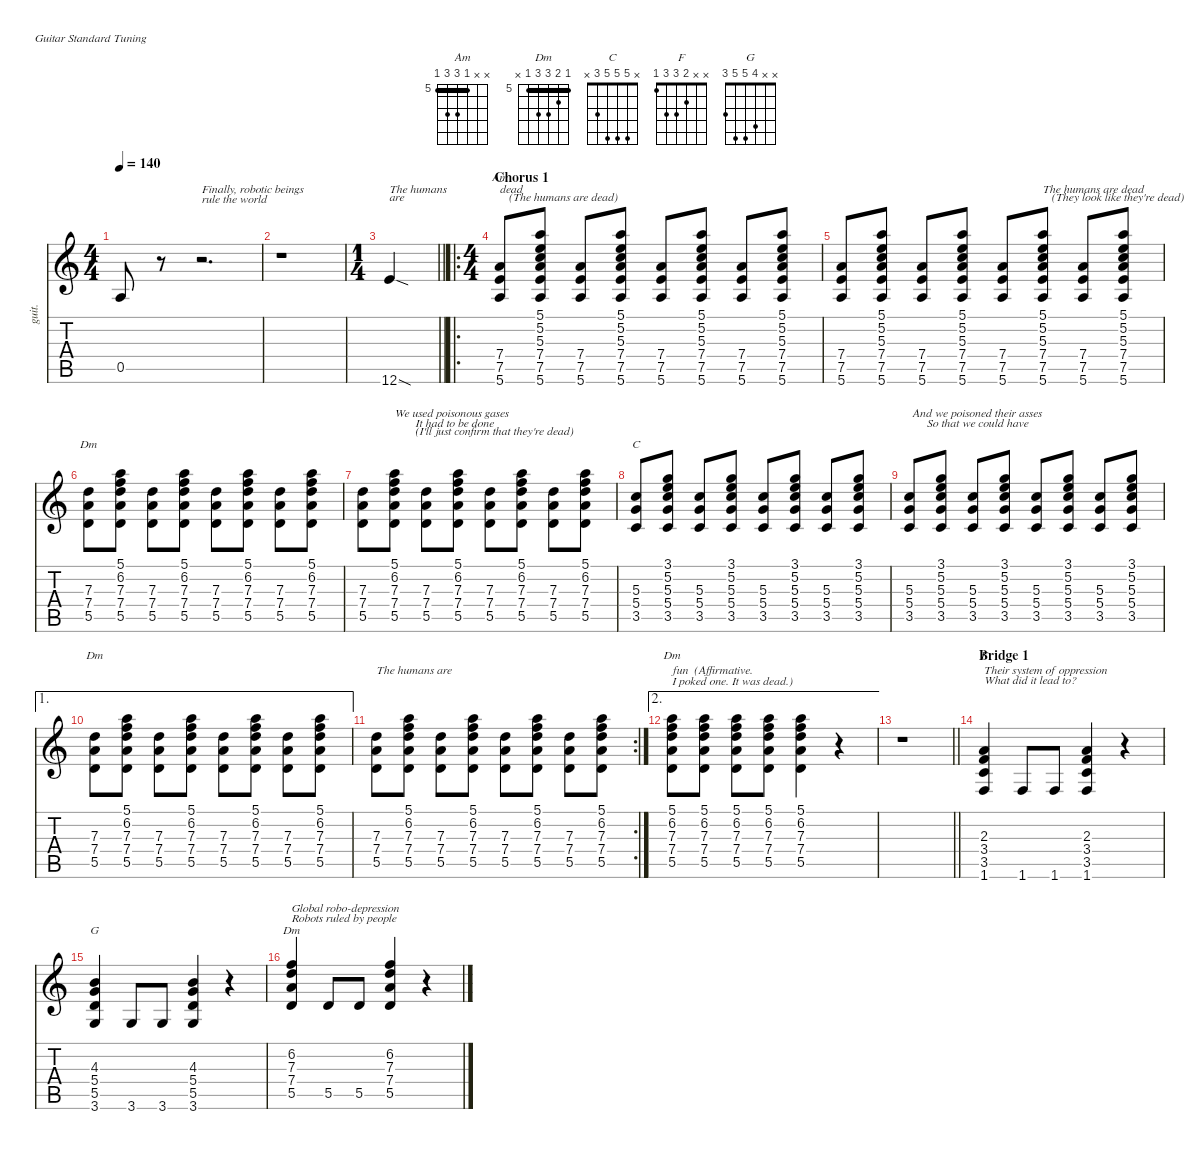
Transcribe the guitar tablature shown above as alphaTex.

\defaultSystemsLayout 4
\hideDynamics
\bracketExtendMode nobrackets
\otherSystemsTrackNameOrientation horizontal
\track ("Guitar1,2-2" "guit.") {defaultSystemsLayout 4 instrument acousticguitarnylon}
\staff {score tabs}
\tuning (E4 B3 G3 D3 A2 E2)
\chord ("Am" x x 5 7 7 5) {firstfret 5 showfingering false barre 5}
\chord ("Dm" x 6 7 7 5 x) {firstfret 5 showfingering false}
\chord ("C" x 5 5 5 3 x) {showfingering false}
\chord ("Dm" 5 6 7 7 5 x) {firstfret 5 showfingering false barre 5}
\chord ("F" x x 2 3 3 1) {showfingering false}
\chord ("G" x x 4 5 5 3) {showfingering false}
\ts (4 4)
\tempo 140
\clef g2
\ks aminor
0.5.8{dy f} r.8 r.2{d txt "Finally, robotic beings \nrule the world"} |
r.1 |
\ts (1 4)
\beaming (8 2)
\barLineRight lightlight
12.6{sod}.4{txt "The humans \nare"} |
\ro
\ts (4 4)
\beaming (8 2 2 2 2)
\section ("" "Chorus 1")
(7.4 7.5 5.6).8{ch "Am" txt "dead \n   (The humans are dead)"} (5.1 5.2 5.3 7.4 7.5 5.6).8 (7.4 7.5 5.6).8 (5.1 5.2 5.3 7.4 7.5 5.6).8 (7.4 7.5 5.6).8 (5.1 5.2 5.3 7.4 7.5 5.6).8 (7.4 7.5 5.6).8 (5.1 5.2 5.3 7.4 7.5 5.6).8 |
(7.4 7.5 5.6).8 (5.1 5.2 5.3 7.4 7.5 5.6).8 (7.4 7.5 5.6).8 (5.1 5.2 5.3 7.4 7.5 5.6).8 (7.4 7.5 5.6).8 (5.1 5.2 5.3 7.4 7.5 5.6).8{txt "The humans are dead \n   (They look like they're dead)"} (7.4 7.5 5.6).8 (5.1 5.2 5.3 7.4 7.5 5.6).8 |
(7.3 7.4 5.5).8{ch "Dm"} (5.1 6.2 7.3 7.4 5.5).8 (7.3 7.4 5.5).8 (5.1 6.2 7.3 7.4 5.5).8 (7.3 7.4 5.5).8 (5.1 6.2 7.3 7.4 5.5).8 (7.3 7.4 5.5).8 (5.1 6.2 7.3 7.4 5.5).8 |
(7.3 7.4 5.5).8 (5.1 6.2 7.3 7.4 5.5).8{txt "We used poisonous gases\n       It had to be done\n       (I'll just confirm that they're dead)"} (7.3 7.4 5.5).8 (5.1 6.2 7.3 7.4 5.5).8 (7.3 7.4 5.5).8 (5.1 6.2 7.3 7.4 5.5).8 (7.3 7.4 5.5).8 (5.1 6.2 7.3 7.4 5.5).8 |
(5.3 5.4 3.5).8{ch "C"} (3.1 5.2 5.3 5.4 3.5).8 (5.3 5.4 3.5).8 (3.1 5.2 5.3 5.4 3.5).8 (5.3 5.4 3.5).8 (3.1 5.2 5.3 5.4 3.5).8 (5.3 5.4 3.5).8 (3.1 5.2 5.3 5.4 3.5).8 |
(5.3 5.4 3.5).8{txt " And we poisoned their asses\n      So that we could have"} (3.1 5.2 5.3 5.4 3.5).8 (5.3 5.4 3.5).8 (3.1 5.2 5.3 5.4 3.5).8 (5.3 5.4 3.5).8 (3.1 5.2 5.3 5.4 3.5).8 (5.3 5.4 3.5).8 (3.1 5.2 5.3 5.4 3.5).8 |
\ae 1
(7.3 7.4 5.5).8{ch "Dm"} (5.1 6.2 7.3 7.4 5.5).8 (7.3 7.4 5.5).8 (5.1 6.2 7.3 7.4 5.5).8 (7.3 7.4 5.5).8 (5.1 6.2 7.3 7.4 5.5).8 (7.3 7.4 5.5).8 (5.1 6.2 7.3 7.4 5.5).8 |
\rc 2
(7.3 7.4 5.5).8{txt "The humans are"} (5.1 6.2 7.3 7.4 5.5).8 (7.3 7.4 5.5).8 (5.1 6.2 7.3 7.4 5.5).8 (7.3 7.4 5.5).8 (5.1 6.2 7.3 7.4 5.5).8 (7.3 7.4 5.5).8 (5.1 6.2 7.3 7.4 5.5).8 |
\ae 2
(5.1 6.2 7.3 7.4 5.5).8{ch "Dm" txt "fun  (Affirmative. \nI poked one. It was dead.)"} (5.5 7.4 7.3 6.2 5.1).8 (5.5 7.4 7.3 6.2 5.1).8 (5.5 7.4 7.3 6.2 5.1).8 (5.5 7.4 7.3 6.2 5.1).4 r.4 |
\barLineRight lightlight
r.1 |
\section ("" "Bridge 1")
(2.3 3.4 3.5 1.6).4{ch "F" txt "Their system of oppression\nWhat did it lead to?"} 1.6.8 1.6.8 (2.3 3.4 3.5 1.6).4 r.4 |
(4.3 5.4 5.5 3.6).4{ch "G"} 3.6.8 3.6.8 (4.3 5.4 5.5 3.6).4 r.4 |
(6.2 7.3 7.4 5.5).4{ch "Dm" txt "Global robo-depression\nRobots ruled by people"} 5.5.8 5.5.8 (6.2 7.3 7.4 5.5).4 r.4
